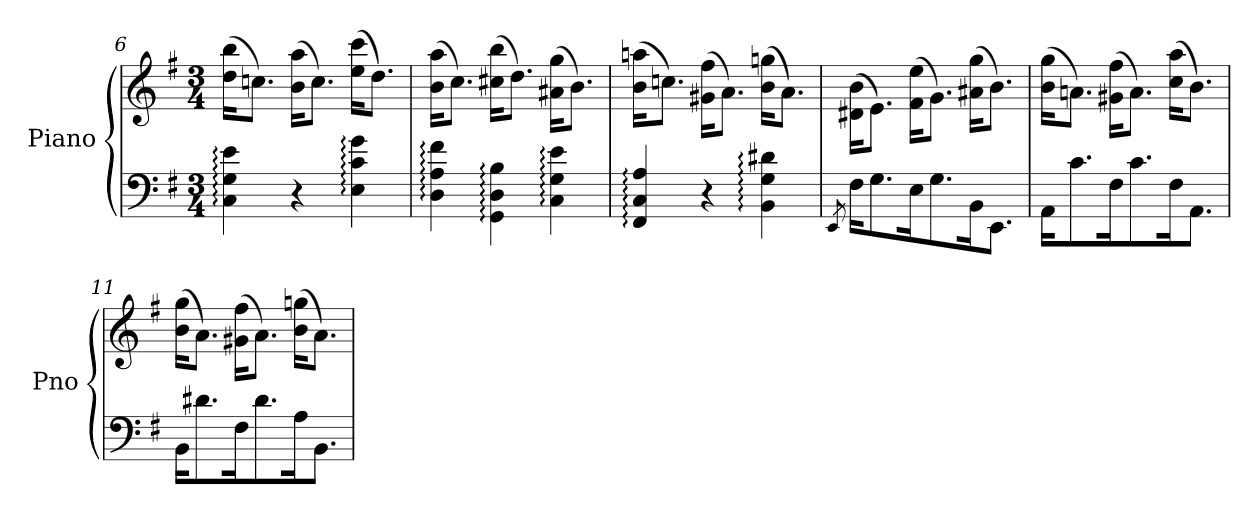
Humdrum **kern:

**kern	**kern
*part1	*part1
*staff2	*staff1
*I"Piano	*
*I'Pno	*
*clefF4	*clefG2
*k[f#]	*k[f#]
*M3/4	*M3/4
=6	=6
4C\: 4G\: 4e\:	(16dd\ 16bb\KL
.	8.ccn\J)
4r	(16b\ 16aa\KL
.	8.cc\J)
4E\: 4c\: 4g\:	(16ee\ 16ccc\KL
.	8.dd\J)
=7	=7
4D\: 4A\: 4f#\:	(16b\ 16aa\KL
.	8.cc\J)
4GG\: 4D\: 4B\:	(16cc#X\ 16bb\KL
.	8.dd\J)
4C\: 4G\: 4e\:	(16a#X\ 16gg\KL
.	8.b\J)
=8	=8
4FF#/: 4C/: 4A/:	(16b\ 16aan\KL
.	8.ccn\J)
4r	(16g#X\ 16ff#\KL
.	8.a\J)
4BB\: 4G\: 4d#X\:	(16b\ 16ggn\KL
.	8.a\J)
=9	=9
8qEE/	.
16F#\KL	(16d#X\ 16b\KL
8.G\	8.e\J)
16E\K	(16f#\ 16ee\KL
8.G\	8.g\J)
16BB\K	(16a#X\ 16gg\KL
8.EE\J	8.b\J)
!!LO:LB:g=z
=10	=10
16AA\KL	(16b\ 16gg\KL
8.c\	8.an\J)
16F#\K	(16g#X\ 16ff#\KL
8.c\	8.a\J)
16F#\K	(16cc\ 16aa\KL
8.AA\J	8.b\J)
=11	=11
16BB\KL	(16b\ 16gg\KL
8.d#X\	8.a\J)
16F#\K	(16g#X\ 16ff#\KL
8.d#\	8.a\J)
16A\K	(16b\ 16ggn\KL
8.BB\J	8.a\J)
=	=
*-	*-
